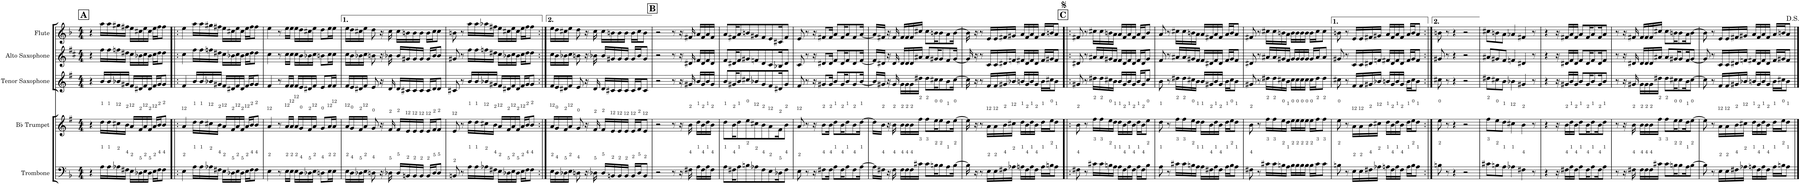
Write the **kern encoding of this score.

**kern	**kern	**kern	**kern	**kern
*part5	*part4	*part3	*part2	*part1
*staff5	*staff4	*staff3	*staff2	*staff1
*I"Trombone	*I"Bb Trumpet	*I"Tenor Saxophone	*I"Alto Saxophone	*I"Flute
*I'Tbn.	*I'Bb Tpt.	*I'T. Sax.	*I'A. Sax.	*I'Fl.
*clefF4	*clefG2	*clefG2	*clefG2	*clefG2
*	*Trd1c2	*Trd8c14	*Trd5c9	*
*k[b-]	*k[f#]	*k[f#]	*k[f#c#]	*k[b-]
*M4/4	*M4/4	*M4/4	*M4/4	*M4/4
!!LO:REH:place=s1:a:B:cj:fs=14:t=A
=1	=1	=1	=1	=1
4r	4r	4r	4r	4r
16A\LL	16dd\LL	16b/LL	16ff#\LL	16aa\LL
16A\	16dd\	16b/	16ff#\	16aa\
16A-X\	16cc#X\	16b-X/	16ffn\	16gg#X\
16F#X\JJ	16b\JJ	16g#X/JJ	16dd#X\JJ	16ff#X\JJ
16E\LL	16a/LL	16f#/LL	16cc#\LL	16ee\LL
16D-X\	16f#/	16d#X/	16b-X\	16cc#X\
16E\	16a/	16f#/	16cc#\	16ee\
16D-\JJ	16f#/JJ	16d#/JJ	16b-\JJ	16cc#\JJ
16E\LL	16a/LL	16f#/LL	16cc#\LL	16ee\LL
16F#\J	16b/J	16g#/J	16dd#\J	16ff#\J
8F#\J	8b/J	8g#/J	8dd#\J	8ff#\J
=2!|:	=2!|:	=2!|:	=2!|:	=2!|:
4E\	4a/	4f#/	4cc#\	4ee\
16A\LL	16dd\LL	16b/LL	16ff#\LL	16aa\LL
16A\	16dd\	16b/	16ff#\	16aa\
16A-X\	16cc#X\	16b-X/	16ffn\	16gg#X\
16F#X\JJ	16b\JJ	16g#X/JJ	16dd#X\JJ	16ff#X\JJ
16E\LL	16a/LL	16f#/LL	16cc#\LL	16ee\LL
16D-X\	16f#/	16d#X/	16b-X\	16cc#X\
16E\	16a/	16f#/	16cc#\	16ee\
16D-\JJ	16f#/JJ	16d#/JJ	16b-\JJ	16cc#\JJ
16E\LL	16a/LL	16f#/LL	16cc#\LL	16ee\LL
16F#\J	16b/J	16g#/J	16dd#\J	16ff#\J
8F#\J	8b/J	8g#/J	8dd#\J	8ff#\J
=3	=3	=3	=3	=3
4E\	4a/	4f#/	4cc#\	4ee\
8r	8r	8r	8r	8r
16E\LL	16a/LL	16f#/LL	16cc#\LL	16ee\LL
16E\JJ	16a/JJ	16f#/JJ	16cc#\JJ	16ee\JJ
16E\LL	16a/LL	16f#/LL	16cc#\LL	16ee\LL
16D\	16g/	16e/	16b\	16dd\
16D-X\	16f#/	16d#X/	16b-X\	16cc#X\
16E\JJ	16a/JJ	16f#/JJ	16cc#\JJ	16ee\JJ
8Dn\L	8g/L	8e/L	8bn\L	8dd\L
16E\L	16a/L	16f#/L	16cc#\L	16ee\L
16E\JJ	16a/JJ	16f#/JJ	16cc#\JJ	16ee\JJ
=4	=4	=4	=4	=4
16E\LL	16a/LL	16f#/LL	16cc#\LL	16ee\LL
16D\	16g/	16e/	16b\	16dd\
16D-X\	16f#/	16d#X/	16b-X\	16cc#X\
16E\JJ	16a/JJ	16f#/JJ	16cc#\JJ	16ee\JJ
8Dn\	8g/	8e/	8bn\	8dd\
16r	16r	16r	16r	16r
16D-X\	16f#/	16d#/	16b-X\	16cc#\
16D-/LL	16f#/LL	16d#/LL	16b-/LL	16cc#\LL
16BBn/	16e/	16c#X/	16g#X/	16bn\
16BB/	16e/	16c#/	16g#/	16b\
16BB/JJ	16e/JJ	16c#/JJ	16g#/JJ	16b\JJ
16BB/LL	16e/LL	16c#/LL	16g#/LL	16b\LL
16D-/J	16f#/J	16d#/J	16b-/J	16cc#\J
8D-/J	8f#/J	8d#/J	8b-/J	8cc#\J
=5	=5	=5	=5	=5
8BBn/	8e/	8c#X/	8g#X/	8bn\
8r	8r	8r	8r	8r
16A\LL	16dd\LL	16b/LL	16ff#\LL	16aa\LL
16A\	16dd\	16b/	16ff#\	16aa\
16A-X\	16cc#X\	16b-X/	16ffn\	16aa-X\
16F#X\JJ	16b\JJ	16g#X/JJ	16dd#X\JJ	16ff#X\JJ
16E\LL	16a/LL	16f#/LL	16cc#\LL	16ee\LL
16D-X\	16f#/	16d#X/	16b-X\	16cc#X\
16E\	16a/	16f#/	16cc#\	16ee\
16D-\JJ	16f#/JJ	16d#/JJ	16b-\JJ	16cc#\JJ
16E\LL	16a/LL	16f#/LL	16cc#\LL	16ee\LL
16F#\J	16b/J	16g#/J	16dd#\J	16ff#\J
8F#\J	8b/J	8g#/J	8dd#\J	8ff#\J
=6:|!	=6:|!	=6:|!	=6:|!	=6:|!
16E\LL	16a/LL	16f#/LL	16cc#\LL	16ee\LL
16D\	16g/	16e/	16b\	16dd\
16D-X\	16f#/	16d#X/	16b-X\	16cc#X\
16E\JJ	16a/JJ	16f#/JJ	16cc#\JJ	16ee\JJ
8Dn\	8g/	8e/	8bn\	8dd\
16r	16r	16r	16r	16r
16D-X\	16f#/	16d#/	16b-X\	16cc#\
16D-/LL	16f#/LL	16d#/LL	16b-/LL	16cc#\LL
16BBn/	16e/	16c#X/	16g#X/	16bn\
16BB/	16e/	16c#/	16g#/	16b\
16BB/JJ	16e/JJ	16c#/JJ	16g#/JJ	16b\JJ
16BB/LL	16e/LL	16c#/LL	16g#/LL	16b\LL
16D-/J	16f#/J	16d#/J	16b-/J	16cc#\J
8BB/J	8e/J	8c#/J	8g#/J	8b\J
!!LO:REH:place=s1:a:B:cj:fs=14:t=B
=7	=7	=7	=7	=7
2r	2r	2r	2r	2r
8r	8r	8r	8r	8r
16r	16r	16r	16r	16r
16F#X\	16b\	16g#X/	16d#X/	16f#X/
16A\LL	16dd\LL	16b/LL	16f#/LL	16a/LL
16F#\	16b\	16g#/	16d#/	16f#/
16A\	16dd\	16b/	16f#/	16a/
16F#\JJ	16b\JJ	16g#/JJ	16d#/JJ	16f#/JJ
=8	=8	=8	=8	=8
8A\L	8dd\L	8b/L	8f#/L	8a/L
16F#X\K	16b\K	16g#X/K	16d#X/K	16f#X/K
8A\	8dd\	8b/	8f#/	8a/
8Bn\	8ee\	8cc#X/	8g#X/	8bn/
8A-X\	8cc#X\	8b-X/	8fn/	8g#X/
8F#\	8b\	8g#/	8d#/	8f#/
8E\	8a\	8f#/	8c#/	8e/
16D-X\K	16f#\K	16d#X/K	16B-X/K	16c#X/K
8F#\J	8b\J	8g#/J	8d#/J	8f#/J
=9	=9	=9	=9	=9
8E\	8a/	8f#/	8c#/	8e/
8r	8r	8r	8r	8r
16r	16r	16r	16r	16r
8F#X\L	8b\L	8g#X/L	8d#X/L	8f#X/L
16F#\Jk	16b\Jk	16g#/Jk	16d#/Jk	16f#/Jk
8A\L	8dd\L	8b/L	8f#/L	8a/L
16F#\K	16b\K	16g#/K	16d#/K	16f#/K
8A\	8dd\	8b/	8f#/	8a/
8F#\	8b\	8g#/	8d#/	8f#/
[16A\Jk	[16dd\Jk	[16b/Jk	[16f#/Jk	[16a/Jk
=10	=10	=10	=10	=10
16A\LL]	16dd\LL]	16b/LL]	16f#/LL]	16a/LL]
16F#X\JJ	16b\JJ	16g#X/JJ	16d#X/JJ	16f#X/JJ
16r	16r	16r	16r	16r
16F#\	16b\	16g#/	16d#/	16f#/
16F#\LL	16b\LL	16g#\LL	16d#/LL	16f#/LL
16F#\	16b\	16g#\	16d#/	16f#/
16F#\	16b\	16g#\	16d#/	16f#/
16c#X\JJ	16ff#\JJ	16dd#X\JJ	16a#X/JJ	16cc#X/JJ
8c#\L	8ff#\L	8dd#\L	8a#/L	8cc#\L
16Bn\K	16ee\K	16cc#X\K	16g#X/K	16bn\K
8B\	8ee\	8cc#\	8g#/	8b\
8A\	8dd\	8b\	8f#/	8a\
[16B\Jk	[16ee\Jk	[16cc#\Jk	[16g#/Jk	[16b\Jk
=11	=11	=11	=11	=11
16B\]	16ee\]	16cc#\]	16g#/]	16b\]
16r	16r	16r	16r	16r
8r	8r	8r	8r	8r
16E\LL	16a\LL	16f#/LL	16c#/LL	16e/LL
16E\	16a\	16f#/	16c#/	16e/
16F#X\	16b\	16g#X/	16d#X/	16f#X/
16A-X\JJ	16cc#X\JJ	16b-X/JJ	16fn/JJ	16g#X/JJ
16An\LL	16dd\LL	16bn/LL	16f#X/LL	16a/LL
16F#\	16b\	16g#/	16d#/	16f#/
16A\	16dd\	16b/	16f#/	16a/
16F#\JJ	16b\JJ	16g#/JJ	16d#/JJ	16f#/JJ
16A\LL	16dd\LL	16b\LL	16f#/LL	16a/LL
16Bn\J	16ee\J	16cc#X\J	16g#X/J	16bn/J
8A\J	8dd\J	8b\J	8f#/J	8a/J
!!LO:REH:place=s1:a:B:cj:fs=14:t=C
=12!|:	=12!|:	=12!|:	=12!|:	=12!|:
8F#X\	8b\	8g#X/	8d#X/	8f#X/
8r	8r	8r	8r	8r
16c#X\LL	16ff#\LL	16dd#X\LL	16a#X/LL	16cc#X\LL
16c#\	16ff#\	16dd#\	16a#/	16cc#\
16Bn\	16ee\	16cc#X\	16g#X/	16bn\
16A\JJ	16dd\JJ	16b\JJ	16f#/JJ	16a\JJ
16A\LL	16dd\LL	16b/LL	16f#/LL	16a/LL
16F#\	16b\	16g#/	16d#/	16f#/
16A\	16dd\	16b/	16f#/	16a/
16F#\JJ	16b\JJ	16g#/JJ	16d#/JJ	16f#/JJ
16A\LL	16dd\LL	16b/LL	16f#/LL	16a/LL
16F#\J	16b\J	16g#/J	16d#/J	16f#/J
8B\J	8ee\J	8cc#/J	8g#/J	8b/J
=13	=13	=13	=13	=13
8A\	8dd\	8b\	8f#/	8a/
8r	8r	8r	8r	8r
16c#X\LL	16ff#\LL	16dd#X\LL	16a#X/LL	16cc#X\LL
16c#\	16ff#\	16dd#\	16a#/	16cc#\
16Bn\	16ee\	16cc#X\	16g#X/	16bn\
16A\JJ	16dd\JJ	16b\JJ	16f#/JJ	16a\JJ
16A\LL	16dd\LL	16b/LL	16f#/LL	16a/LL
16F#X\	16b\	16g#X/	16d#X/	16f#X/
16A\	16dd\	16b/	16f#/	16a/
16F#\JJ	16b\JJ	16g#/JJ	16d#/JJ	16f#/JJ
16A\LL	16dd\LL	16b\LL	16f#/LL	16a/LL
16B\J	16ee\J	16cc#\J	16g#/J	16b/J
8A\J	8dd\J	8b\J	8f#/J	8a/J
=14	=14	=14	=14	=14
8F#X\	8b\	8g#X/	8d#X/	8f#X/
8r	8r	8r	8r	8r
16c#X\LL	16ff#\LL	16dd#X\LL	16a#X/LL	16cc#X\LL
16c#\	16ff#\	16dd#\	16a#/	16cc#\
16Bn\	16ee\	16cc#X\	16g#X/	16bn\
16A\JJ	16dd\JJ	16b\JJ	16f#/JJ	16a\JJ
16B\LL	16ee\LL	16cc#\LL	16g#/LL	16b\LL
16B\	16ee\	16cc#\	16g#/	16b\
16B\	16ee\	16cc#\	16g#/	16b\
16B\JJ	16ee\JJ	16cc#\JJ	16g#/JJ	16b\JJ
16B\LL	16ee\LL	16cc#\LL	16g#/LL	16b\LL
16c#\J	16ff#\J	16dd#\J	16a#/J	16cc#\J
8c#\J	8ff#\J	8dd#\J	8a#/J	8cc#\J
=15	=15	=15	=15	=15
8Bn\	8ee\	8cc#X\	8g#X/	8bn\
8r	8r	8r	8r	8r
16E\LL	16a\LL	16f#/LL	16c#/LL	16e/LL
16E\	16a\	16f#/	16c#/	16e/
16F#X\	16b\	16g#X/	16d#X/	16f#X/
16A-X\JJ	16cc#X\JJ	16b-X/JJ	16fn/JJ	16g#X/JJ
16An\LL	16dd\LL	16bn/LL	16f#X/LL	16a/LL
16F#\	16b\	16g#/	16d#/	16f#/
16A\	16dd\	16b/	16f#/	16a/
16F#\JJ	16b\JJ	16g#/JJ	16d#/JJ	16f#/JJ
16A\LL	16dd\LL	16b\LL	16f#/LL	16a/LL
16B\J	16ee\J	16cc#\J	16g#/J	16b/J
8A\J	8dd\J	8b\J	8f#/J	8a/J
=16:|!	=16:|!	=16:|!	=16:|!	=16:|!
8Bn\	8ee\	8cc#X\	8g#X/	8bn\
8r	8r	8r	8r	8r
4r	4r	4r	4r	4r
2r	2r	2r	2r	2r
=17	=17	=17	=17	=17
8c#X\L	8ff#\L	8dd#X\L	8a#X/L	8cc#X\L
8Bn\	8ee\	8cc#X\	8g#X/	8bn\
8A\J	8dd\J	8b\J	8f#/J	8a\J
4A-X\	4cc#X\	4b-X\	4fn/	4a-X/
4F#X\	4b\	4g#X/	4d#X/	4f#X/
8r	8r	8r	8r	8r
=18	=18	=18	=18	=18
4r	4r	4r	4r	4r
16r	16r	16r	16r	16r
16F#X\LL	16b\LL	16g#X/LL	16d#X/LL	16f#X/LL
16A\	16dd\	16b/	16f#/	16a/
16F#\JJ	16b\JJ	16g#/JJ	16d#/JJ	16f#/JJ
8A\L	8dd\L	8b/L	8f#/L	8a/L
16F#\K	16b\K	16g#/K	16d#/K	16f#/K
8A\	8dd\	8b/	8f#/	8a/
16F#\K	16b\K	16g#/K	16d#/K	16f#/K
8A\J	8dd\J	8b/J	8f#/J	8a/J
=19	=19	=19	=19	=19
8r	8r	8r	8r	8r
16r	16r	16r	16r	16r
16F#X\	16b\	16g#X/	16d#X/	16f#X/
16F#\LL	16b\LL	16g#\LL	16d#/LL	16f#/LL
16F#\	16b\	16g#\	16d#/	16f#/
16F#\	16b\	16g#\	16d#/	16f#/
16c#X\JJ	16ff#\JJ	16dd#X\JJ	16a#X/JJ	16cc#X/JJ
8c#\L	8ff#\L	8dd#\L	8a#/L	8cc#\L
16Bn\K	16ee\K	16cc#X\K	16g#X/K	16bn\K
8B\	8ee\	8cc#\	8g#/	8b\
16A\K	16dd\K	16b\K	16f#/K	16a\K
[8B\J	[8ee\J	[8cc#\J	[8g#/J	[8b\J
=20	=20	=20	=20	=20
8B\]	8ee\]	8cc#\]	8g#/]	8b\]
8r	8r	8r	8r	8r
16E\LL	16a\LL	16f#/LL	16c#/LL	16e/LL
16E\	16a\	16f#/	16c#/	16e/
16F#X\	16b\	16g#X/	16d#X/	16f#X/
16A-X\JJ	16cc#X\JJ	16b-X/JJ	16fn/JJ	16g#X/JJ
16An\LL	16dd\LL	16bn/LL	16f#X/LL	16a/LL
16F#\	16b\	16g#/	16d#/	16f#/
16A\	16dd\	16b/	16f#/	16a/
16F#\JJ	16b\JJ	16g#/JJ	16d#/JJ	16f#/JJ
16A\LL	16dd\LL	16b\LL	16f#/LL	16a/LL
16Bn\J	16ee\J	16cc#X\J	16g#X/J	16bn/J
8A\J	8dd\J	8b\J	8f#/J	8a/J
==	==	==	==	==
*-	*-	*-	*-	*-
